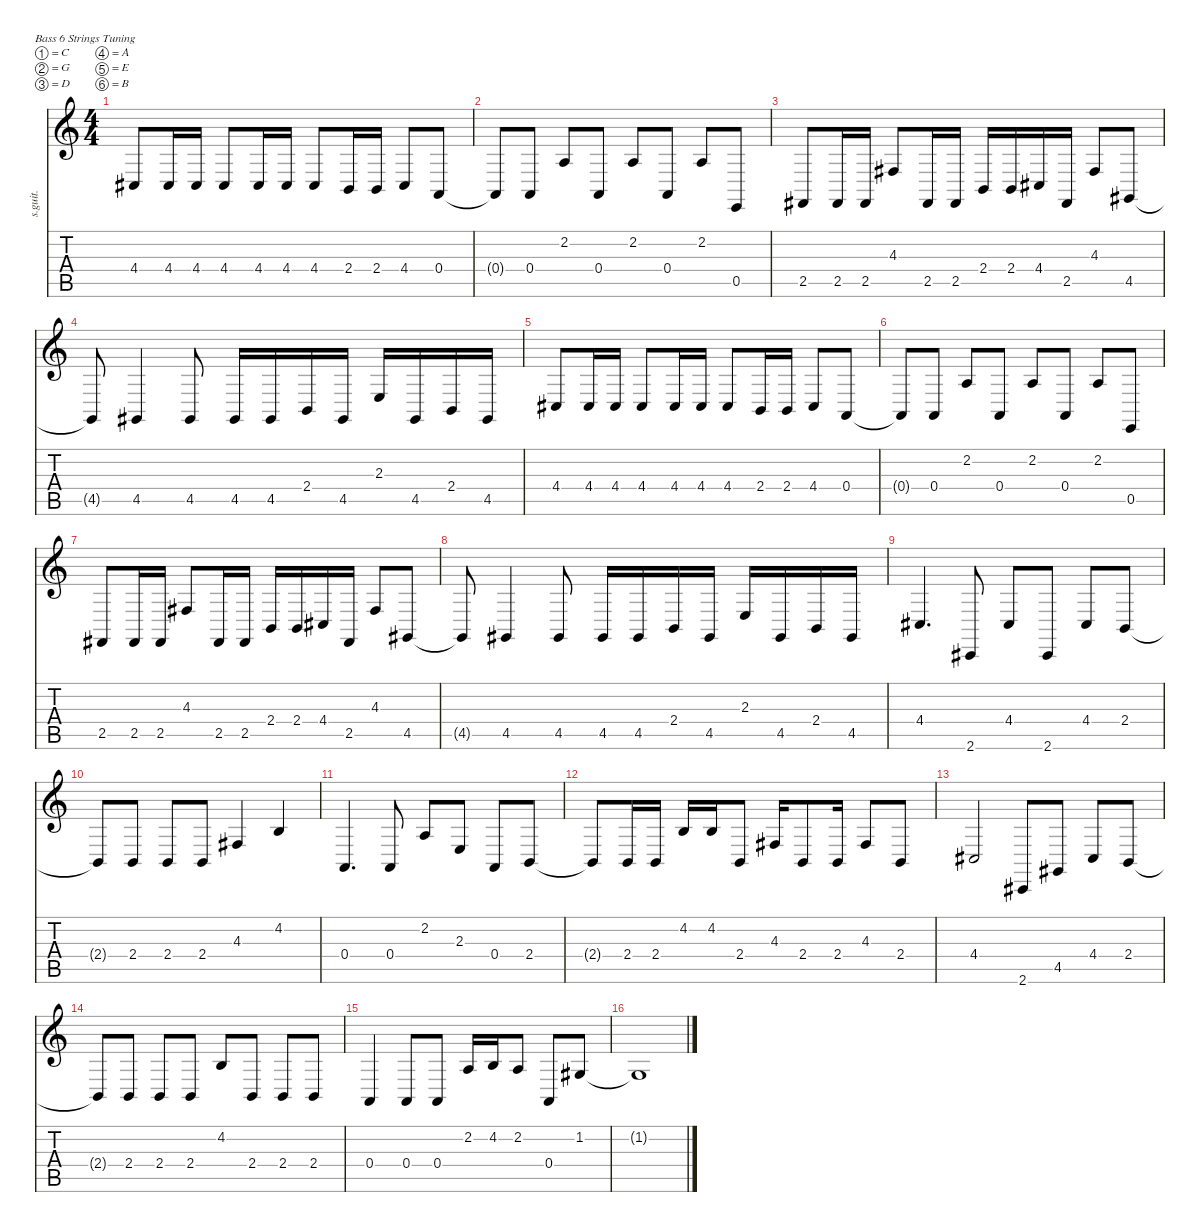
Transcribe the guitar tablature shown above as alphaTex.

\defaultSystemsLayout 4
\hideDynamics
\bracketExtendMode nobrackets
\track ("bass" "s.guit.") {instrument electricbassfinger}
\staff {score tabs}
\tuning (C3 G2 D2 A1 E1 B0)
\ts (4 4)
\tempo (128 hide)
\clef g2
\ks c
4.4{acc #}.8{dy f} 4.4{acc #}.16 4.4{acc #}.16 4.4{acc #}.8 4.4{acc #}.16 4.4{acc #}.16 4.4{acc #}.8 2.4.16 2.4.16 4.4{acc #}.8 0.4.8 |
0.4{t}.8 0.4.8 2.2.8 0.4.8 2.2.8 0.4.8 2.2.8 0.5.8 |
2.5{acc #}.8 2.5{acc #}.16 2.5{acc #}.16 4.3{acc #}.8 2.5{acc #}.16 2.5{acc #}.16 2.4.16 2.4.16 4.4{acc #}.16 2.5{acc #}.16 4.3{acc #}.8 4.5{acc #}.8 |
4.5{t acc #}.8 4.5{acc #}.4 4.5{acc #}.8 4.5{acc #}.16 4.5{acc #}.16 2.4.16 4.5{acc #}.16 2.3.16 4.5{acc #}.16 2.4.16 4.5{acc #}.16 |
4.4{acc #}.8 4.4{acc #}.16 4.4{acc #}.16 4.4{acc #}.8 4.4{acc #}.16 4.4{acc #}.16 4.4{acc #}.8 2.4.16 2.4.16 4.4{acc #}.8 0.4.8 |
0.4{t}.8 0.4.8 2.2.8 0.4.8 2.2.8 0.4.8 2.2.8 0.5.8 |
2.5{acc #}.8 2.5{acc #}.16 2.5{acc #}.16 4.3{acc #}.8 2.5{acc #}.16 2.5{acc #}.16 2.4.16 2.4.16 4.4{acc #}.16 2.5{acc #}.16 4.3{acc #}.8 4.5{acc #}.8 |
4.5{t acc #}.8 4.5{acc #}.4 4.5{acc #}.8 4.5{acc #}.16 4.5{acc #}.16 2.4.16 4.5{acc #}.16 2.3.16 4.5{acc #}.16 2.4.16 4.5{acc #}.16 |
4.4{acc #}.4{d} 2.6{acc #}.8 4.4{acc #}.8 2.6{acc #}.8 4.4{acc #}.8 2.4.8 |
2.4{t}.8 2.4.8 2.4.8 2.4.8 4.3{acc #}.4 4.2.4 |
0.4.4{d} 0.4.8 2.2.8 2.3.8 0.4.8 2.4.8 |
2.4{t}.8 2.4.16 2.4.16 4.2.16 4.2.16 2.4.8 4.3{acc #}.16 2.4.8 2.4.16 4.3{acc #}.8 2.4.8 |
4.4{acc #}.2 2.6{acc #}.8 4.5{acc #}.8 4.4{acc #}.8 2.4.8 |
2.4{t}.8 2.4.8 2.4.8 2.4.8 4.2.8 2.4.8 2.4.8 2.4.8 |
0.4.4 0.4.8 0.4.8 2.2.16 4.2.16 2.2.8 0.4.8 1.2{acc #}.8 |
1.2{t acc #}.1
